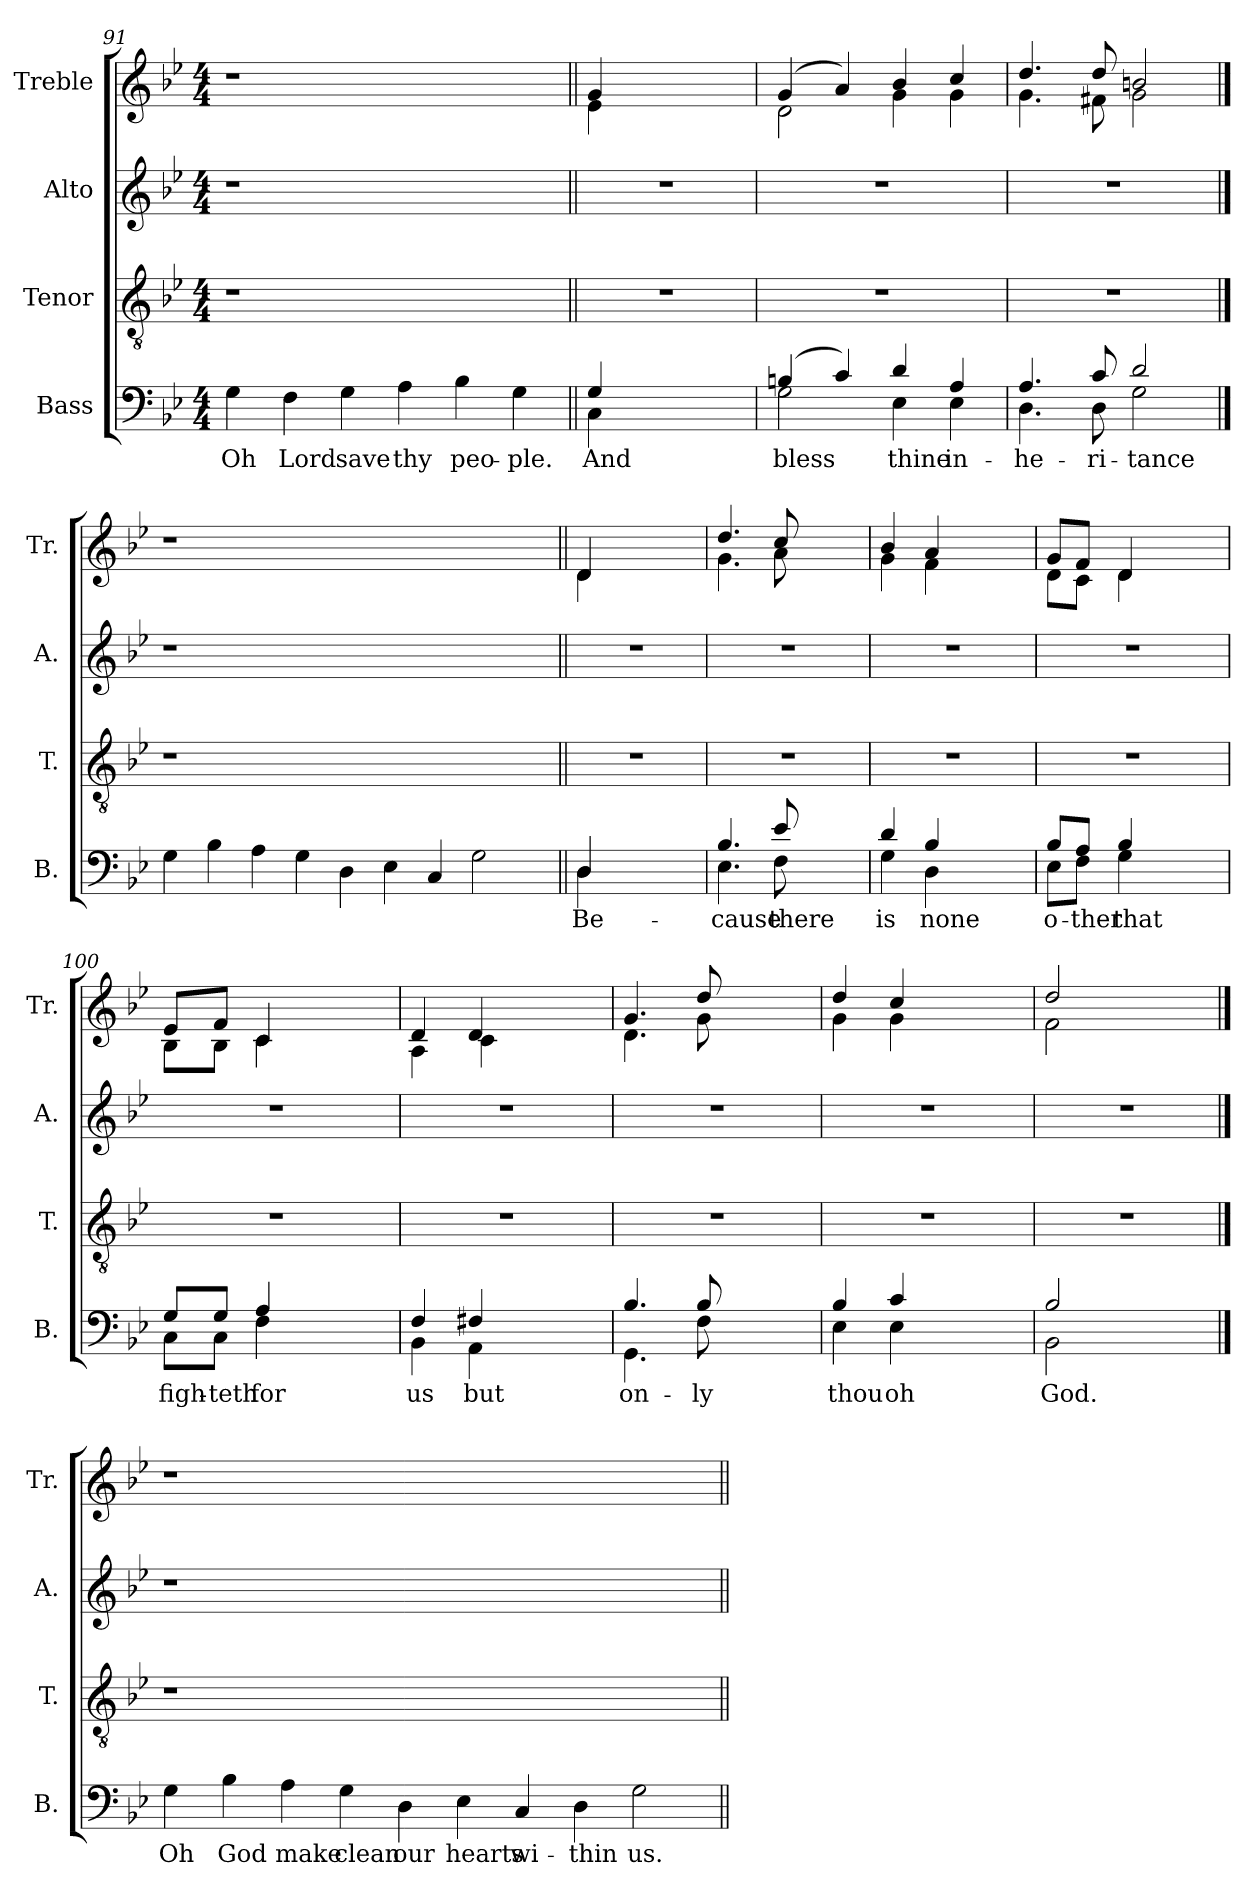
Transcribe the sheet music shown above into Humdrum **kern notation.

**kern	**text	**kern	**kern	**kern
*part4	*part4	*part3	*part2	*part1
*staff4	*staff4	*staff3	*staff2	*staff1
*I"Bass	*	*I"Tenor	*I"Alto	*I"Treble
*I'B.	*	*I'T.	*I'A.	*I'Tr.
!!LO:PB:g=z
*clefF4	*	*clefGv2	*clefG2	*clefG2
*	*	*ITrd7c12	*	*
*k[b-e-]	*	*k[b-e-]	*k[b-e-]	*k[b-e-]
*B-:	*	*B-:	*B-:	*B-:
*M4/4	*	*M4/4	*M4/4	*M4/4
=91	=91	=91	=91	=91
!	!LO:LY:a	!LO:N:vis=1	!LO:N:vis=1	!LO:N:vis=1
4G\	Oh	1r	1r	1r
!	!LO:LY:a	!	!	!
4F\	Lord	.	.	.
!	!LO:LY:a	!	!	!
4G\	save	.	.	.
!	!LO:LY:a	!	!	!
4A\	thy	.	.	.
!	!LO:LY:a	!	!	!
4B-\	peo-	2ryy	2ryy	2ryy
!	!LO:LY:a	!	!	!
4G\	-ple.	.	.	.
=92||	=92||	=92||	=92||	=92||
!	!LO:LY:a	!LO:N:vis=1	!LO:N:vis=1	!
*^	*	*	*	*^
4G/	4C\	And	1r	1r	4g/	4e-\
2.ryy	2.ryy	.	.	.	2.ryy	2.ryy
=93	=93	=93	=93	=93	=93	=93
!	!	!LO:LY:a	!	!	!	!
(4Bn/	2G\	bless	1r	1r	(4g/	2d\
4c/)	.	.	.	.	4a/)	.
!	!	!LO:LY:a	!	!	!	!
4d/	4E-\	thine	.	.	4b-/	4g\
!	!	!LO:LY:a	!	!	!	!
4A/	4E-\	in-	.	.	4cc/	4g\
=94	=94	=94	=94	=94	=94	=94
!	!	!LO:LY:a	!	!	!	!
4.A/	4.D\	-he-	1r	1r	4.dd/	4.g\
!	!	!LO:LY:a	!	!	!	!
8c/	8D\	-ri-	.	.	8dd/	8f#X\
!	!	!LO:LY:a	!	!	!	!
2d/	2G\	-tance	.	.	2bn/	2g\
==95	==95	==95	==95	==95	==95	==95
!	!	!	!LO:N:vis=1	!LO:N:vis=1	!LO:N:vis=1	!
*v	*v	*	*	*	*v	*v
4G\	.	1r	1r	1r
4B-\	.	.	.	.
4A\	.	.	.	.
4G\	.	.	.	.
4D\	.	1ryy	1ryy	1ryy
4E-\	.	.	.	.
4C/	.	.	.	.
2G\	.	.	.	.
.	.	4ryy	4ryy	4ryy
!!LO:LB:g=z
=96||	=96||	=96||	=96||	=96||
!	!LO:LY:a	!LO:N:vis=1	!LO:N:vis=1	!
*^	*	*	*	*^
4D/	4D\	Be-	1r	1r	4d/	4d\
2.ryy	2.ryy	.	.	.	2.ryy	2.ryy
=97	=97	=97	=97	=97	=97	=97
!	!	!LO:LY:a	!LO:N:vis=1	!LO:N:vis=1	!	!
4.B-/	4.E-\	-cause	1r	1r	4.dd/	4.g\
!	!	!LO:LY:a	!	!	!	!
8e-/	8F\	there	.	.	8cc/	8a\
2ryy	2ryy	.	.	.	2ryy	2ryy
=98	=98	=98	=98	=98	=98	=98
!	!	!LO:LY:a	!LO:N:vis=1	!LO:N:vis=1	!	!
4d/	4G\	is	1r	1r	4b-/	4g\
!	!	!LO:LY:a	!	!	!	!
4B-/	4D\	none	.	.	4a/	4f\
2ryy	2ryy	.	.	.	2ryy	2ryy
=99	=99	=99	=99	=99	=99	=99
!	!	!LO:LY:a	!LO:N:vis=1	!LO:N:vis=1	!	!
8B-/L	8E-\L	o-	1r	1r	8g/L	8d\L
!	!	!LO:LY:a	!	!	!	!
8A/J	8F\J	-ther	.	.	8f/J	8c\J
!	!	!LO:LY:a	!	!	!	!
4B-/	4G\	that	.	.	4d/	4d\
2ryy	2ryy	.	.	.	2ryy	2ryy
=100	=100	=100	=100	=100	=100	=100
!	!	!LO:LY:a	!LO:N:vis=1	!LO:N:vis=1	!	!
8G/L	8C\L	figh-	1r	1r	8e-/L	8B-\L
!	!	!LO:LY:a	!	!	!	!
8G/J	8C\J	-teth	.	.	8f/J	8B-\J
!	!	!LO:LY:a	!	!	!	!
4A/	4F\	for	.	.	4c/	4c\
2ryy	2ryy	.	.	.	2ryy	2ryy
=101	=101	=101	=101	=101	=101	=101
!	!	!LO:LY:a	!LO:N:vis=1	!LO:N:vis=1	!	!
4F/	4BB-\	us	1r	1r	4d/	4A\
!	!	!LO:LY:a	!	!	!	!
4F#X/	4AA\	but	.	.	4d/	4c\
2ryy	2ryy	.	.	.	2ryy	2ryy
=102	=102	=102	=102	=102	=102	=102
!	!	!LO:LY:a	!LO:N:vis=1	!LO:N:vis=1	!	!
4.B-/	4.GG\	on-	1r	1r	4.g/	4.d\
!	!	!LO:LY:a	!	!	!	!
8B-/	8F\	-ly	.	.	8dd/	8g\
2ryy	2ryy	.	.	.	2ryy	2ryy
=103	=103	=103	=103	=103	=103	=103
!	!	!LO:LY:a	!LO:N:vis=1	!LO:N:vis=1	!	!
4B-/	4E-\	thou	1r	1r	4dd/	4g\
!	!	!LO:LY:a	!	!	!	!
4c/	4E-\	oh	.	.	4cc/	4g\
2ryy	2ryy	.	.	.	2ryy	2ryy
=104	=104	=104	=104	=104	=104	=104
!	!	!LO:LY:a	!LO:N:vis=1	!LO:N:vis=1	!	!
2B-/	2BB-\	God.	1r	1r	2dd/	2f\
2ryy	2ryy	.	.	.	2ryy	2ryy
!!LO:LB:g=z
==105	==105	==105	==105	==105	==105	==105
!	!	!LO:LY:a	!LO:N:vis=1	!LO:N:vis=1	!LO:N:vis=1	!
*v	*v	*	*	*	*v	*v
4G\	Oh	1r	1r	1r
!	!LO:LY:a	!	!	!
4B-\	God	.	.	.
!	!LO:LY:a	!	!	!
4A\	make	.	.	.
!	!LO:LY:a	!	!	!
4G\	clean	.	.	.
!	!LO:LY:a	!	!	!
4D\	our	1.ryy	1.ryy	1.ryy
!	!LO:LY:a	!	!	!
4E-\	hearts	.	.	.
!	!LO:LY:a	!	!	!
4C/	wi-	.	.	.
!	!LO:LY:a	!	!	!
4D\	-thin	.	.	.
!	!LO:LY:a	!	!	!
2G\	us.	.	.	.
=||	=||	=||	=||	=||
*-	*-	*-	*-	*-
